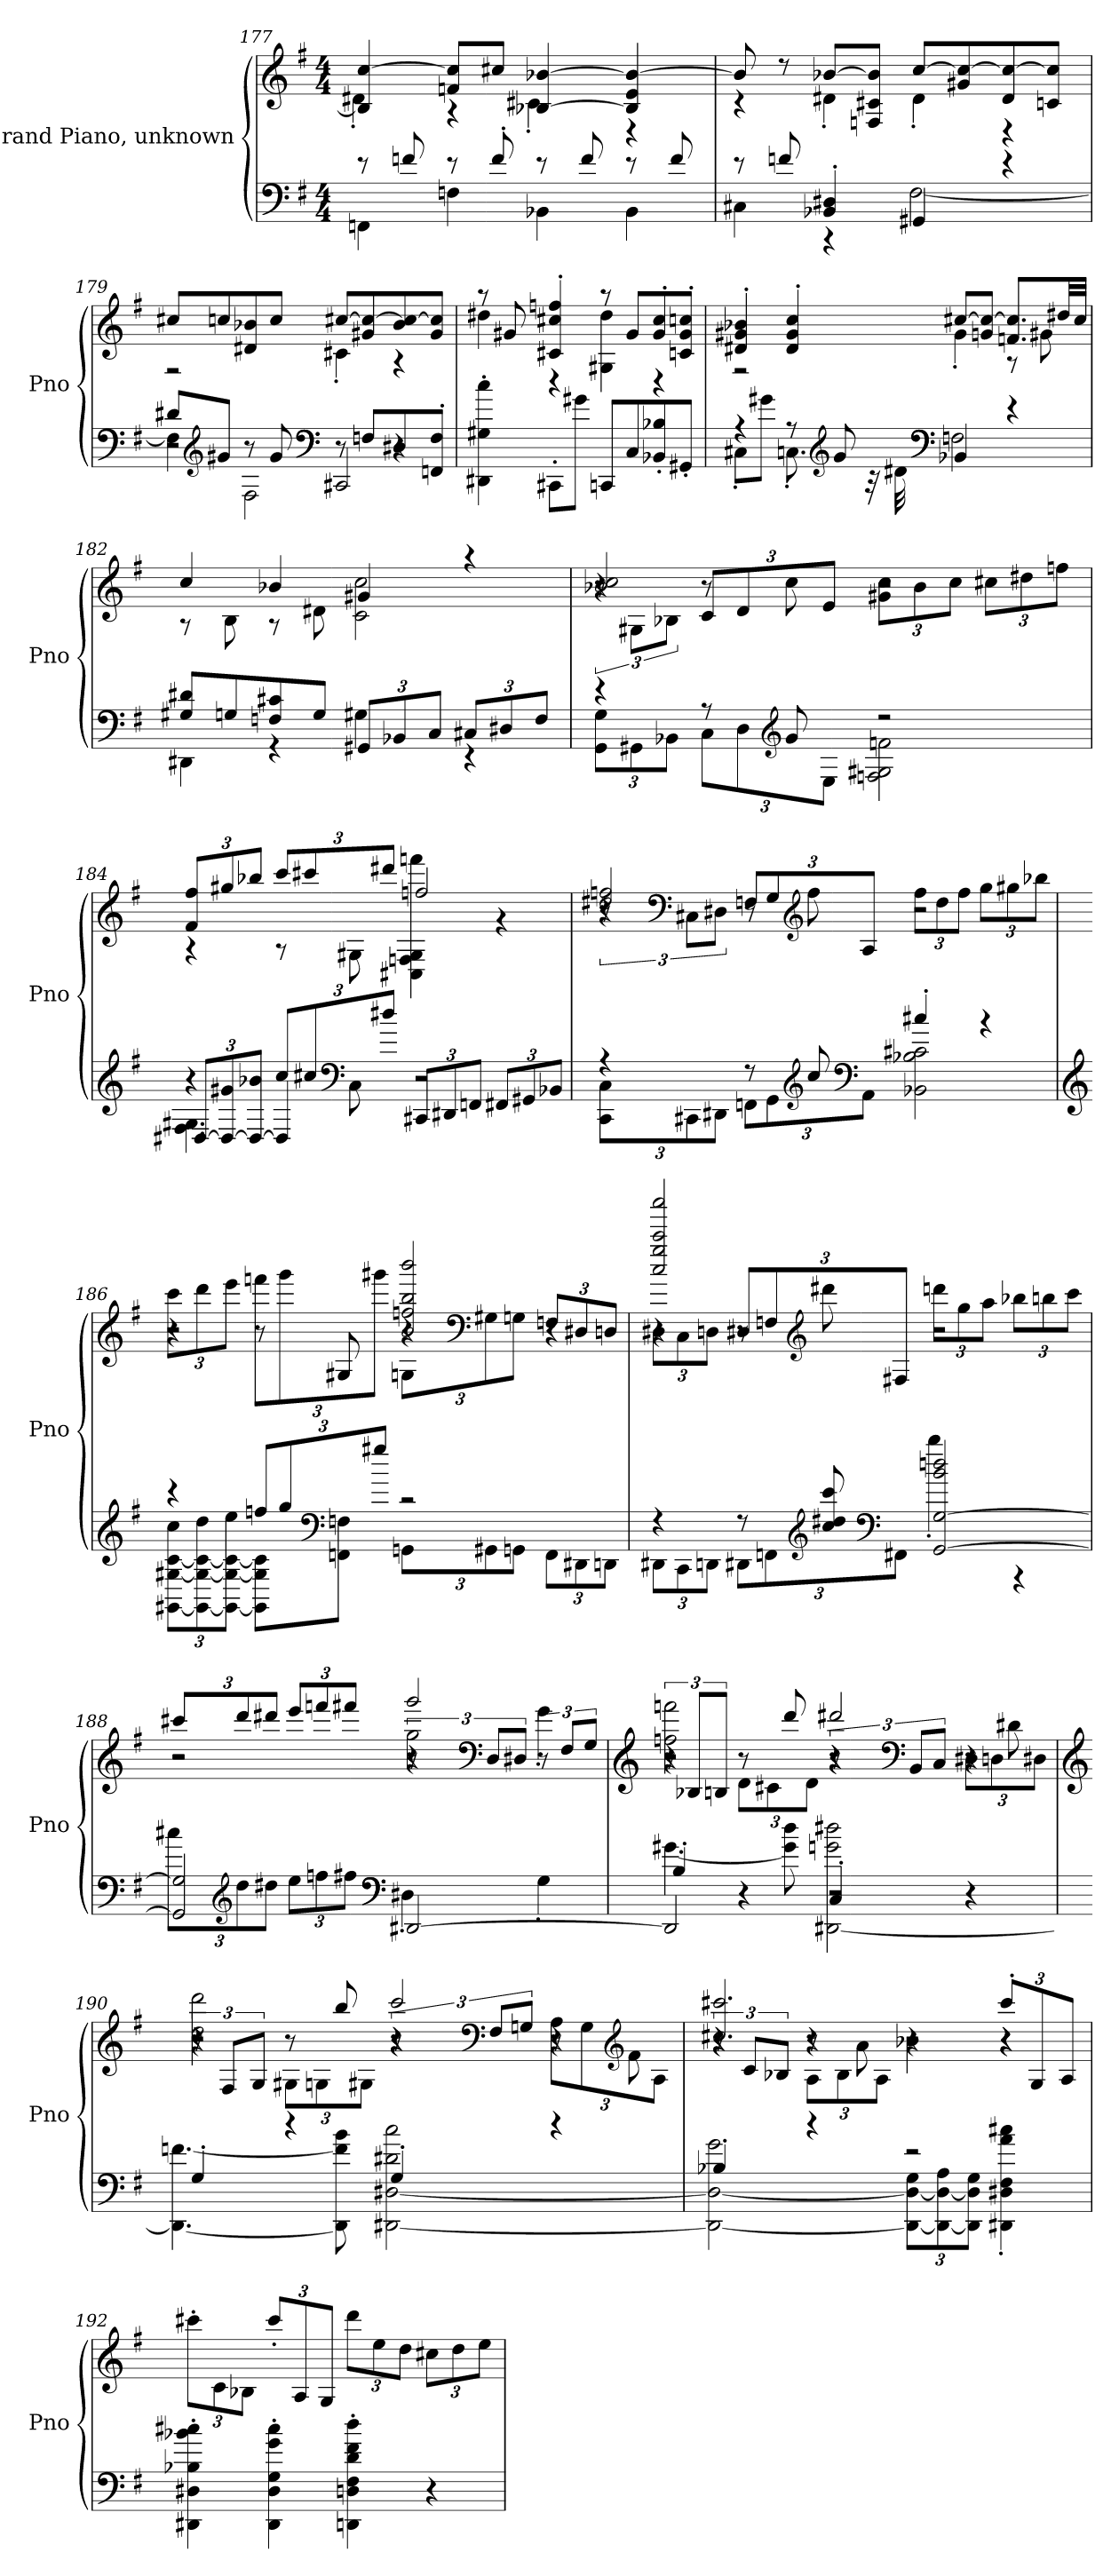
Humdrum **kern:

**kern	**kern
*part1	*part1
*staff2	*staff1
*I"Grand Piano, unknown	*
*I'Pno	*
*clefF4	*clefG2
*k[f#]	*k[f#]
*M4/4	*M4/4
=177	=177
*^	*^
8r	4FFn\	4B-/] [4cc/	4d#X'\
8fn/	.	.	.
8r	4Fn\	8fn/ 8cc/]L	4r
8f'/	.	8cc#X/J	.
8r	4BB-X\	[4B-X/ [4b-X/	4c#X'\
8f/	.	.	.
8r	4BB-\	4B-/] 4e/ 4b-/_	4r
8f/	.	.	.
!!LO:LB:g=z	!!
=178	=178	=178	=178
8r	4C#X\	8b-/]	4r
8fn/	.	8r	.
4BB-X/' 4D#X/'	4r	[8b-X/L	4d#X'\
.	.	8Fn/ 8c#X/ 8b-/]J	.
4GG#X/	[2F#\	[8cc/L	4d#'\
.	.	8g#X/ 8cc/_	.
4r	.	8d#/ 8cc/_	4r
.	.	8cn/ 8cc/]J	.
=179	=179	=179	=179
*	*^	*	*
8d#X/L	4F#\]	2r	8cc#X/L	2r
*clefG2	*	*	*	*
8g#X/J	.	.	8ccn/	.
8r	2F#\	.	8d#X/ 8b-X/	.
8g#/	.	.	8cc/J	.
*clefF4	*	*	*	*
8r	.	2CC#X/	[8cc#X/L	4c#X'\
8Fn/L	.	.	8g#X/ 8cc#/_	.
8D#X/	4r	.	8b-/ 8cc#/_	4r
8FFn/' 8F/'J	.	.	8g#/ 8cc#/]J	.
*v	*v	*v	*	*
!!LO:LB:g=z	!!
=180	=180	=180
4DD#X\' 4G#X\' 4cc\'	8r	4dd#X\
.	8g#X/	.
8CC#X'\L	4c#X/' 4cc#X/' 4ffn/'	4r
8g#X\J	.	.
8CCn/L	8r	4G#X\ 4dd#\
8C/	8g#/L	.
8BB-X/' 8B-X/'	8g#/' 8cc#/'	4r
8GG#X'/J	8cn/' 8g#/' 8ccn/'J	.
=181	=181	=181
*^	*	*
4r	8C#X'\L	4d#X/' 4g#X/' 4b-X/'	2r
.	8g#X\J	.	.
8r	8.Cn'\	4d#/' 4g#/' 4cc/'	.
*clefG2	*	*	*
8g#/	.	.	.
.	32r	.	.
.	32d#X\	.	.
*clefF4	*	*	*
4BB-X/	2Fn\	[8cc#X/L	4g#'\
.	.	8gn/ 8cc#/_J	.
4r	.	8.fn/ 8.cc#/]L	8r
.	.	.	8g#X\
.	.	32dd#X/LL	.
.	.	32cc#/JJJ	.
!!LO:LB:g=z	!!
=182	=182	=182	=182
8G#X/ 8d#X/L	4DD#X\	4cc/	8r
8Gn/	.	.	8B\
8Fn/ 8c#X/	4r	4b-X/	8r
8G/J	.	.	8d#X\
*Xbrackettup	*	*	*
12GG#X/L	4G#X\	4g#X/	2c\ 2cc\
12BB-X/	.	.	.
12C/J	.	.	.
12C#X/L	4r	4r	.
12D#X/	.	.	.
12F/J	.	.	.
=183	=183	=183	=183
*	*	*	*^
4r	12GG\ 12G\L	2b-X/ 2cc/	12r	4r
.	12GG#X\	.	12G#X\L	.
.	12BB-X\J	.	12B-X\J	.
*	*	*	*	*Xbrackettup
8r	12C\L	.	8r	12c/L
.	12D\	.	.	12d/
*clefG2	*	*	*	*
8g/	.	.	8cc\	.
.	12E\J	.	.	12e/J
2r	2Fn\ 2G#X\ 2fn\	2r	12g#X\ 12cc\L	2r
.	.	.	12b-\	.
.	.	.	12cc\J	.
.	.	.	12cc#X\L	.
.	.	.	12dd#X\	.
.	.	.	12ffn\J	.
*	*	*	*v	*v
!!LO:PB:g=z
=184	=184	=184	=184
*	*^	*	*
4r	4.F#\ 4.G#X\	[12D#X/L	12f#/ 12ff#/L	4r
.	.	12D#/_ 12g#X/	12gg#X/	.
.	.	12D#/_ 12b-X/J	12bb-X/J	.
12cc/L	.	4D#/]	12ccc/L	8r
12cc#X/	.	.	12ccc#X/	.
*clefF4	*	*	*	*
.	8C\	.	.	8G#X\
12dd#X/J	.	.	12ddd#X/J	.
2r	2r	12CC#X/L	2ffn/	4C#X\ 4Fn\ 4G#\ 4fffn\
.	.	12DD#X/	.	.
.	.	12FFn/J	.	.
.	.	12FF#X/L	.	4r
.	.	12GG#X/	.	.
.	.	12BB-X/J	.	.
*	*v	*v	*	*
!!LO:LB:g=z
=185	=185	=185	=185
*	*	*	*brackettup
*	*	*	*^
4r	12CC\ 12C\L	2dd#X/ 2ffn/	12r	4r
*	*	*clefF4	*	*
.	12CC#X\	.	12C#X\L	.
.	12DD#X\J	.	12D#X\J	.
*	*	*	*	*Xbrackettup
8r	12FFn\L	.	8r	12Fn/L
.	12GG\	.	.	12G/
*clefG2	*	*clefG2	*	*
8cc/	.	.	8ff\	.
*clefF4	*	*	*	*
.	12AA\J	.	.	12A/J
4cc#X'/	2BB-X\ 2B-X\ 2c#X\	2r	12ff\L	2r
.	.	.	12dd#\	.
.	.	.	12ff\J	.
4r	.	.	12gg\L	.
.	.	.	12gg#X\	.
.	.	.	12bb-X\J	.
!!LO:LB:g=z	!!	!!
=186	=186	=186	=186	=186
*clefG2	*	*	*	*
4r	[12GG#X\ [12G#X\ [12c\ 12cc\L	2r	12ccc\L	4r
.	12GG#\_ 12G#\_ 12c\_ 12dd\	.	12ddd\	.
.	12GG#\_ 12G#\_ 12c\_ 12ee\J	.	12eee\J	.
12ffn/L	8GG#\] 8G#\] 8c\]L	.	12fffn\L	8r
12gg/	.	.	12ggg\	.
*clefF4	*	*	*	*
.	8FFn\ 8Fn\J	.	.	8G#X/
12gg#X/J	.	.	12ggg#X\J	.
2r	12GGn\L	2b/ 2ffn/ 2bb/ 2bbb/	12Gn\L	4r
*	*	*clefF4	*	*
.	12GG#X\	.	12G#X\	.
.	12GGn\J	.	12Gn\J	.
.	12FF\L	.	4r	12Fn/L
.	12DD#X\	.	.	12D#X/
.	12DDn\J	.	.	12Dn/J
!!LO:LB:g=z	!!	!!
=187	=187	=187	=187	=187
4r	12DD#X\L	2cc/ 2gg/ 2ccc/ 2cccc/	12D#X\L	4r
.	12CC\	.	12C\	.
.	12DDn\J	.	12Dn\J	.
8r	12DD#X\L	.	8r	12D#X/L
.	12FFn\	.	.	12Fn/
*clefG2	*	*clefG2	*	*
8cc/ 8dd#X/ 8ccc/	.	.	8ddd#X\	.
*clefF4	*	*	*	*
.	12FF#X\J	.	.	12F#X/J
[2GG/ [2G/ 2b/ 2ddn/	4bb'\	2r	12dddn\L	2r
.	.	.	12gg\	.
.	.	.	12aa\J	.
.	4r	.	12bb-X\L	.
.	.	.	12bbn\	.
.	.	.	12ccc\J	.
!!LO:PB:g=z
=188	=188	=188	=188	=188
*	*	*	*	*^
2GG/] 2G/]	12cc#X\L	2r	2r	12ccc#X/L	2r
*clefG2	*	*	*	*	*
.	12dd\	.	.	12ddd/	.
.	12dd#X\J	.	.	12ddd#X/J	.
.	12ee\L	.	.	12eee/L	.
.	12ffn\	.	.	12fffn/	.
.	12ff#X\J	.	.	12fff#X/J	.
*clefF4	*	*	*	*	*
*	*	*	*	*brackettup	*
[2DD#X/	4D#X'\	2ggg/	2gg\	12r	4r
*	*	*clefF4	*	*	*
.	.	.	.	12D/L	.
.	.	.	.	12D#X/J	.
.	4G'\	.	.	12r	4g'\
.	.	.	.	12F#/L	.
.	.	.	.	12G/J	.
*v	*v	*	*	*	*
!!LO:LB:g=z	!!	!!	!!
=189	=189	=189	=189	=189
*	*clefG2	*	*	*
*^	*	*	*	*
*	*^	*	*	*	*
2DD#/]	[4.g#X\	4B'/	2r	2ffn\ 2fffn\	12r	4r
.	.	.	.	.	12B-X/L	.
.	.	.	.	.	12Bn/J	.
*	*	*	*	*	*	*Xbrackettup
.	.	4r	.	.	8r	12d\L
.	.	.	.	.	.	12c#X\
.	8g#\] 8dd\	.	.	.	8ddd/	.
.	.	.	.	.	.	12d\J
*	*	*	*	*	*brackettup	*
4C'/	[2DD#X\ 2gn\ 2dd#X\	2r	2ddd#X/	4r	12r	4r
*	*	*	*clefF4	*	*	*
.	.	.	.	.	12BB/L	.
.	.	.	.	.	12C/J	.
*	*	*	*	*	*	*Xbrackettup
4r	.	.	.	8r	4r	12D#X\L
.	.	.	.	.	.	12Dn\
.	.	.	.	8d#X\	.	.
.	.	.	.	.	.	12D#X\J
*v	*v	*v	*	*	*	*
!!LO:LB:g=z	!!	!!	!!
=190	=190	=190	=190	=190
*	*clefG2	*	*	*
*^	*	*	*	*
*	*	*	*	*brackettup	*
4G'/	4.DD#\_ [4.fn\	2r	2dd\ 2ddd\	12r	4r
.	.	.	.	12F#/L	.
.	.	.	.	12G/J	.
*	*	*	*	*	*Xbrackettup
4r	.	.	.	8r	12G#X\L
.	.	.	.	.	12Gn\
.	8DD#\] 8f\] 8b\	.	.	8bb/	.
.	.	.	.	.	12G#X\J
*	*	*	*	*brackettup	*
4G'/	[2DD#X\ [2D#X\ 2d#X\ 2cc\	2ccc/	4r	12r	4r
*	*	*clefF4	*	*	*
.	.	.	.	12F#/L	.
.	.	.	.	12Gn/J	.
*	*	*	*	*	*Xbrackettup
4r	.	.	8r	4r	12A\L
.	.	.	.	.	12G\
*	*	*clefG2	*	*	*
.	.	.	8f#\	.	.
.	.	.	.	.	12A\J
=191	=191	=191	=191	=191	=191
*	*	*	*	*brackettup	*
4B-X'/	2DD#\_ 2D#\_ 2g\	2.cc#X/ 2.ccc#X/	4r	12r	4r
.	.	.	.	12c/L	.
.	.	.	.	12B-X/J	.
*	*	*	*	*	*Xbrackettup
4r	.	.	8r	4r	12A\L
.	.	.	.	.	12B-\
.	.	.	8a\	.	.
.	.	.	.	.	12A\J
2r	12DD#\_ 12D#\_ 12G\L	.	2r	4r	4b-X\
.	12DD#\_ 12D#\_ 12A\	.	.	.	.
.	12DD#\] 12D#\] 12G\J	.	.	.	.
.	4DD#X\' 4D#X\' 4F#\' 4a\' 4cc#X\'	4r	.	12ccc#'/L	4r
.	.	.	.	12G/	.
.	.	.	.	12A/J	.
*v	*v	*	*	*	*
*	*v	*v	*v	*v
!!LO:LB:g=z
=192	=192
4DD#X\' 4D#X\' 4B-X\' 4b-X\' 4cc#X\'	12ccc#X'\L
.	12c\
.	12B-X\J
4DD#\' 4D#\' 4G\' 4g\' 4cc#\'	12ccc#'/L
.	12A/
.	12G/J
4DDn\' 4Dn\' 4F#\' 4d\' 4f#\' 4dd\'	12ddd\L
.	12ee\
.	12dd\J
4r	12cc#X\L
.	12dd\
.	12ee\J
=	=
*-	*-
